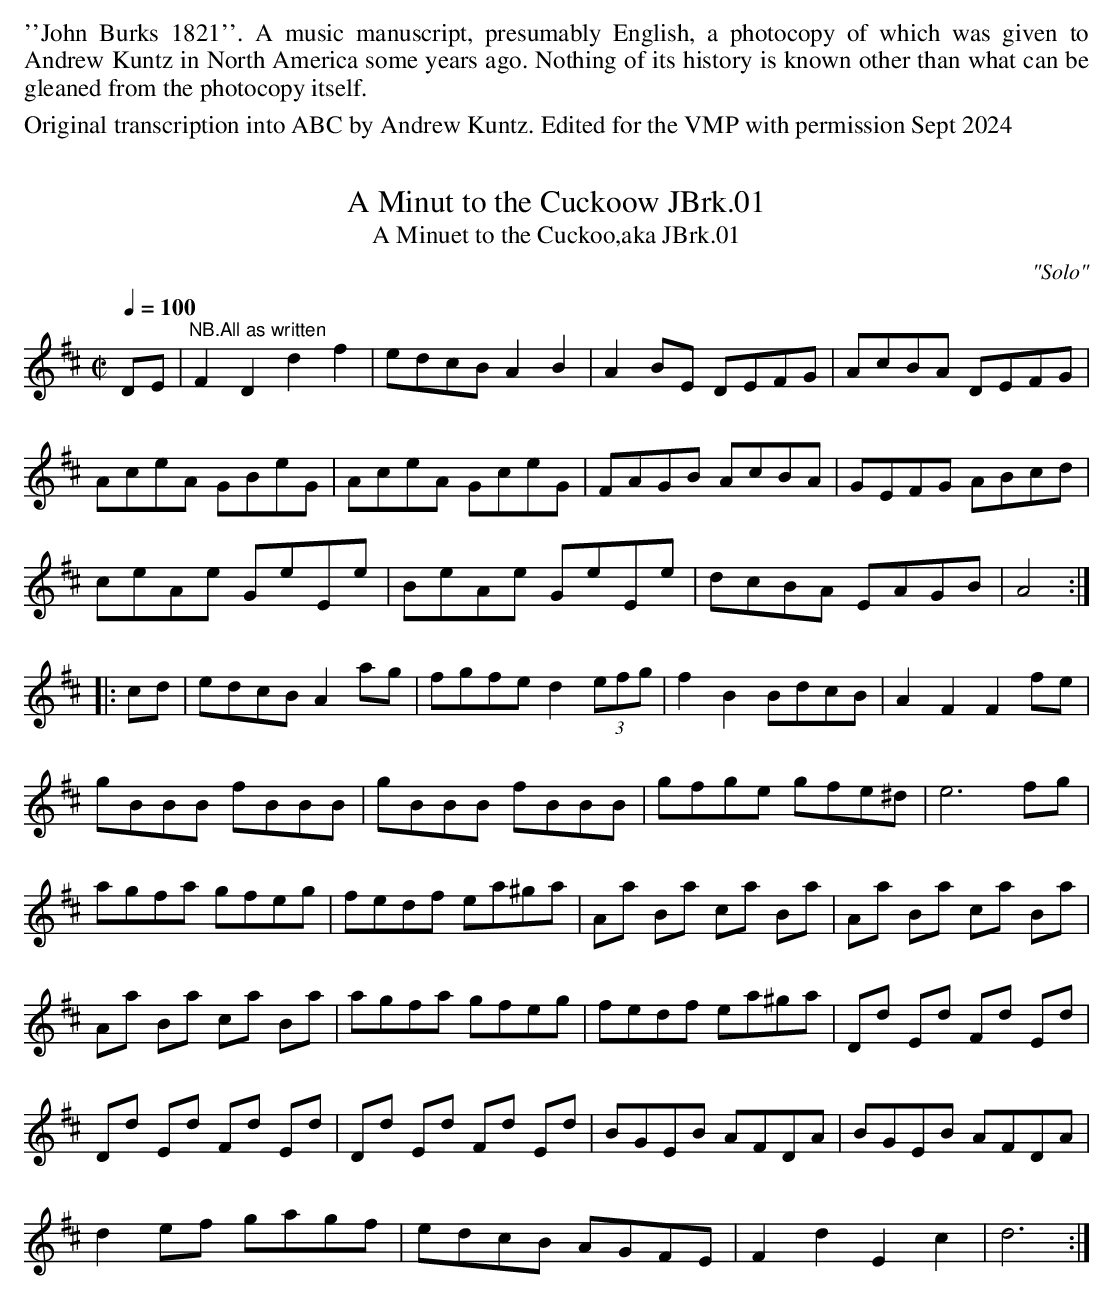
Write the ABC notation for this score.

X:1
T:Minut to the Cuckoow JBrk.01, A
T:Minuet to the Cuckoo,aka JBrk.01, A
C:"Solo"
M:C|
L:1/8
Q:1/4=100
K:D
DE|"^NB.All as written"F2D2d2f2|edcB A2B2|A2BE DEFG|AcBA DEFG|
AceA GBeG|AceA GceG|FAGB AcBA|GEFG ABcd|
ceAe GeEe|BeAe GeEe|dcBA EAGB|A4:|
|:cd|edcB A2 ag|fgfe d2 (3efg|f2 B2 BdcB|A2F2F2 fe|
gBBB fBBB|gBBB fBBB|gfge gfe^d|e6 fg|
agfa gfeg|fedf ea^ga|Aa Ba ca Ba|Aa Ba ca Ba|
Aa Ba ca Ba|agfa gfeg|fedf ea^ga|Dd Ed Fd Ed|
Dd Ed Fd Ed|Dd Ed Fd Ed|BGEB AFDA|BGEB AFDA|
d2 ef gagf|edcB AGFE|F2d2E2c2|d6:|
